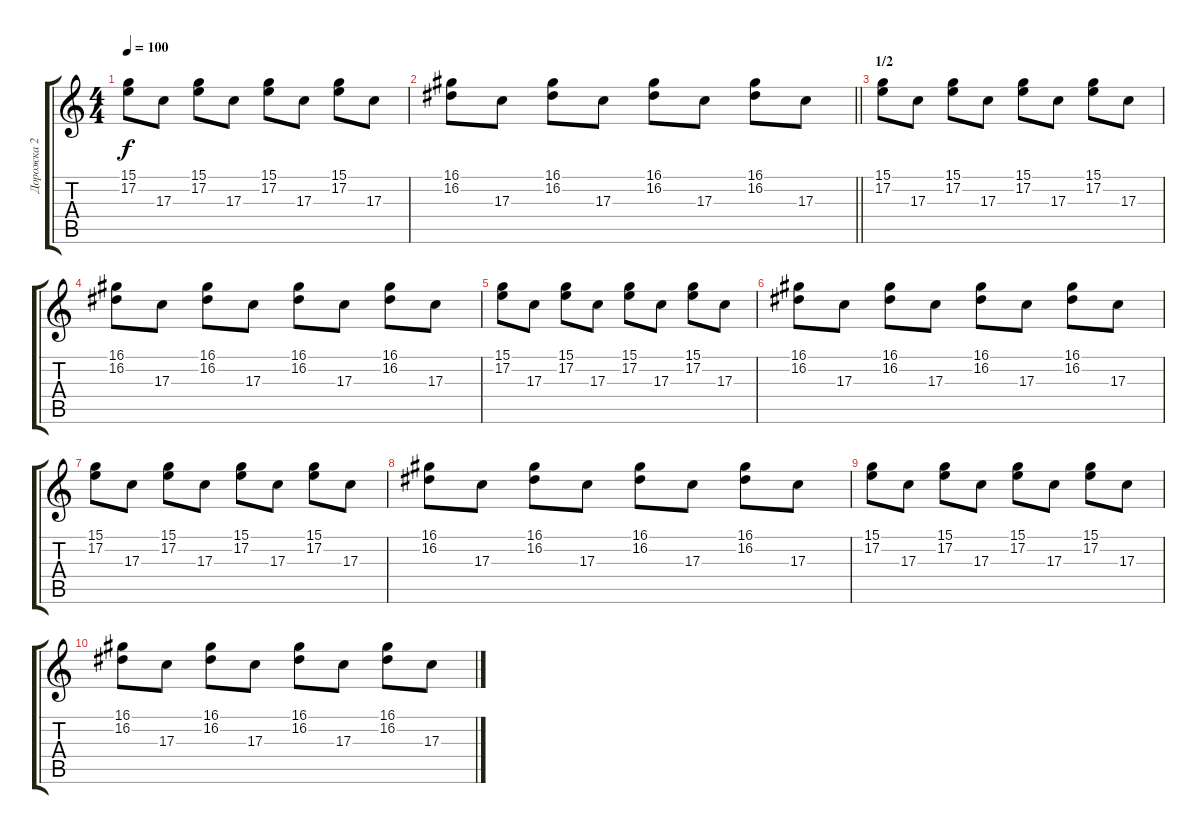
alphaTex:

\track ("Дорожка 2" "Дорожка 2") {instrument rockorgan}
\staff {score tabs}
\tuning (E4 B3 G3 D3 A2 E2) {hide}
\ts (4 4)
\tempo 100
\clef g2
\ks c
(15.1 17.2).8{dy f} 17.3.8 (15.1 17.2).8 17.3.8 (15.1 17.2).8 17.3.8 (15.1 17.2).8 17.3.8 |
\barLineRight lightlight
(16.1 16.2).8 17.3.8 (16.1 16.2).8 17.3.8 (16.1 16.2).8 17.3.8 (16.1 16.2).8 17.3.8 |
\section ("" "1/2")
(15.1 17.2).8 17.3.8 (15.1 17.2).8 17.3.8 (15.1 17.2).8 17.3.8 (15.1 17.2).8 17.3.8 |
(16.1 16.2).8 17.3.8 (16.1 16.2).8 17.3.8 (16.1 16.2).8 17.3.8 (16.1 16.2).8 17.3.8 |
(15.1 17.2).8 17.3.8 (15.1 17.2).8 17.3.8 (15.1 17.2).8 17.3.8 (15.1 17.2).8 17.3.8 |
(16.1 16.2).8 17.3.8 (16.1 16.2).8 17.3.8 (16.1 16.2).8 17.3.8 (16.1 16.2).8 17.3.8 |
(15.1 17.2).8 17.3.8 (15.1 17.2).8 17.3.8 (15.1 17.2).8 17.3.8 (15.1 17.2).8 17.3.8 |
(16.1 16.2).8 17.3.8 (16.1 16.2).8 17.3.8 (16.1 16.2).8 17.3.8 (16.1 16.2).8 17.3.8 |
(15.1 17.2).8 17.3.8 (15.1 17.2).8 17.3.8 (15.1 17.2).8 17.3.8 (15.1 17.2).8 17.3.8 |
(16.1 16.2).8 17.3.8 (16.1 16.2).8 17.3.8 (16.1 16.2).8 17.3.8 (16.1 16.2).8 17.3.8
